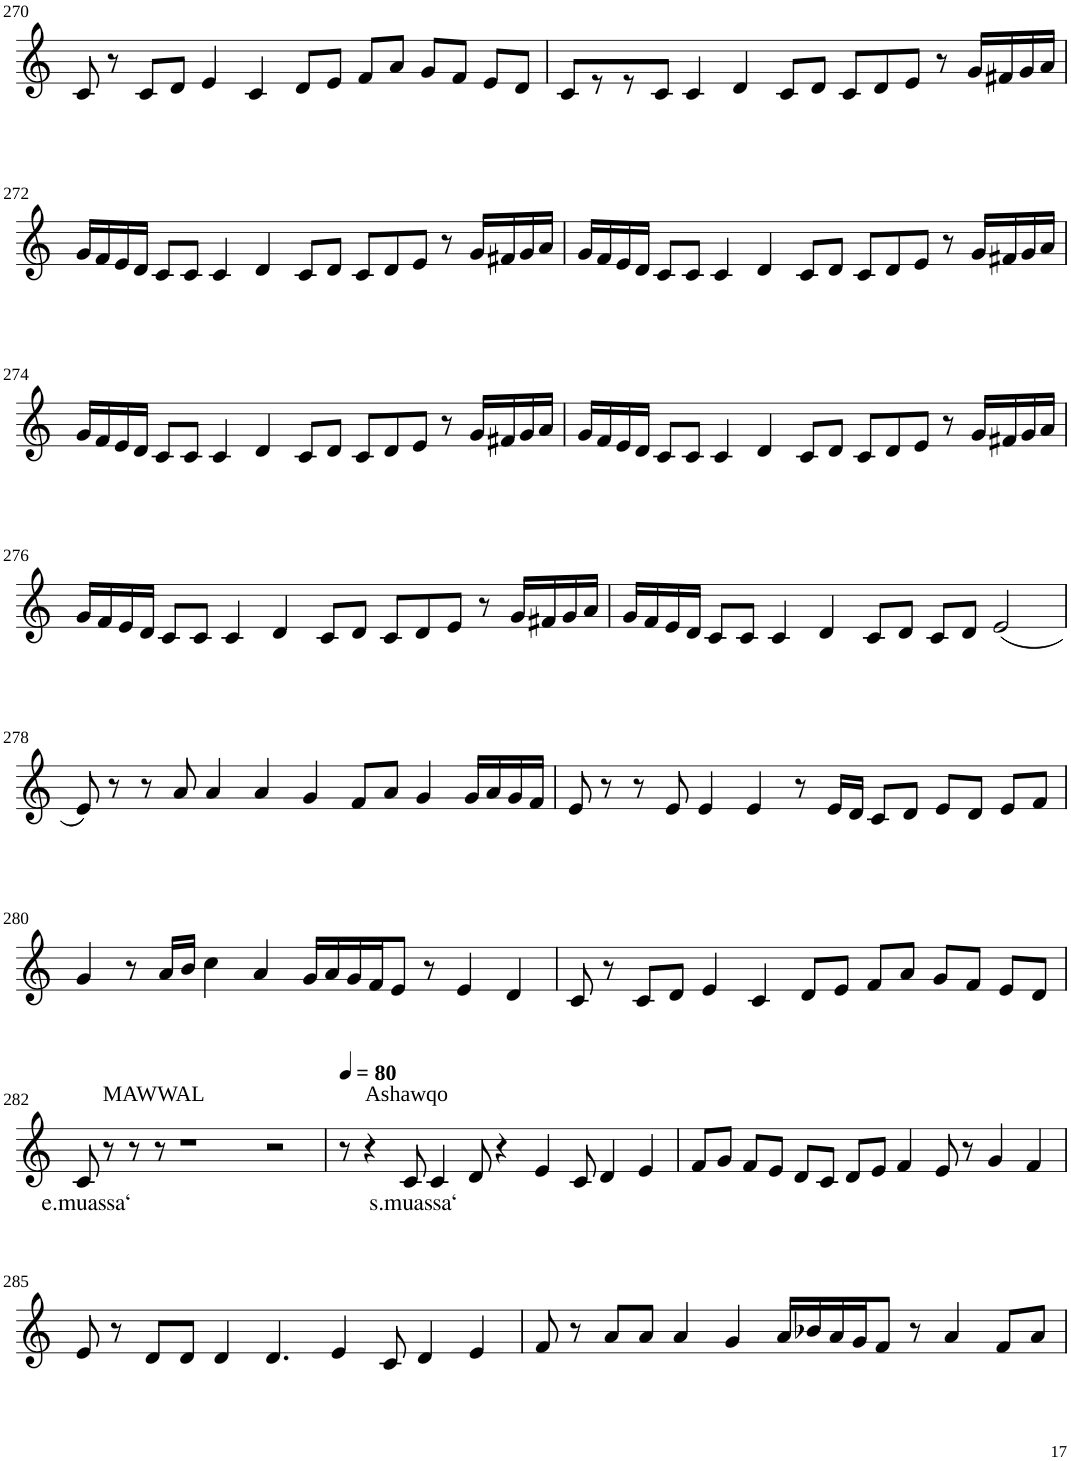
**kern	**text
*part1	*part1
*staff1	*staff1
*I"Violin	*
!!LO:PB:g=z
*clefG2	*
*k[]	*
*M8/4	*
=270	=270
8c/	.
8r	.
8c/L	.
8d/J	.
4e/	.
4c/	.
8d/L	.
8e/J	.
8f/L	.
8a/J	.
8g/L	.
8f/J	.
8e/L	.
8d/J	.
=271	=271
8c/L	.
8r	.
8r	.
8c/J	.
4c/	.
4d/	.
8c/L	.
8d/J	.
8c/L	.
8d/	.
8e/J	.
8r	.
16g/LL	.
16f#X/	.
16g/	.
16a/JJ	.
!!LO:LB:g=z
=272	=272
16g/LL	.
16f/	.
16e/	.
16d/JJ	.
8c/L	.
8c/J	.
4c/	.
4d/	.
8c/L	.
8d/J	.
8c/L	.
8d/	.
8e/J	.
8r	.
16g/LL	.
16f#X/	.
16g/	.
16a/JJ	.
=273	=273
16g/LL	.
16f/	.
16e/	.
16d/JJ	.
8c/L	.
8c/J	.
4c/	.
4d/	.
8c/L	.
8d/J	.
8c/L	.
8d/	.
8e/J	.
8r	.
16g/LL	.
16f#X/	.
16g/	.
16a/JJ	.
!!LO:LB:g=z
=274	=274
16g/LL	.
16f/	.
16e/	.
16d/JJ	.
8c/L	.
8c/J	.
4c/	.
4d/	.
8c/L	.
8d/J	.
8c/L	.
8d/	.
8e/J	.
8r	.
16g/LL	.
16f#X/	.
16g/	.
16a/JJ	.
=275	=275
16g/LL	.
16f/	.
16e/	.
16d/JJ	.
8c/L	.
8c/J	.
4c/	.
4d/	.
8c/L	.
8d/J	.
8c/L	.
8d/	.
8e/J	.
8r	.
16g/LL	.
16f#X/	.
16g/	.
16a/JJ	.
!!LO:LB:g=z
=276	=276
16g/LL	.
16f/	.
16e/	.
16d/JJ	.
8c/L	.
8c/J	.
4c/	.
4d/	.
8c/L	.
8d/J	.
8c/L	.
8d/	.
8e/J	.
8r	.
16g/LL	.
16f#X/	.
16g/	.
16a/JJ	.
=277	=277
16g/LL	.
16f/	.
16e/	.
16d/JJ	.
8c/L	.
8c/J	.
4c/	.
4d/	.
8c/L	.
8d/J	.
8c/L	.
8d/J	.
(2e/	.
!!LO:LB:g=z
=278	=278
8e/)	.
8r	.
8r	.
8a/	.
4a/	.
4a/	.
4g/	.
8f/L	.
8a/J	.
4g/	.
16g/LL	.
16a/	.
16g/	.
16f/JJ	.
=279	=279
8e/	.
8r	.
8r	.
8e/	.
4e/	.
4e/	.
8r	.
16e/LL	.
16d/JJ	.
8c/L	.
8d/J	.
8e/L	.
8d/J	.
8e/L	.
8f/J	.
!!LO:LB:g=z
=280	=280
4g/	.
8r	.
16a/LL	.
16b/JJ	.
4cc\	.
4a/	.
16g/LL	.
16a/	.
16g/	.
16f/J	.
8e/J	.
8r	.
4e/	.
4d/	.
=281	=281
8c/	.
8r	.
8c/L	.
8d/J	.
4e/	.
4c/	.
8d/L	.
8e/J	.
8f/L	.
8a/J	.
8g/L	.
8f/J	.
8e/L	.
8d/J	.
!!LO:LB:g=z
=282	=282
!	!LO:LY:b
8c/	e.muassa‘
!LO:TX:a:t=MAWWAL	!
8r	.
8r	.
8r	.
1r	.
2r	.
=283	=283
*MM80	*
8r	.
!LO:TX:a:t=Ashawqo	!
4r	.
!	!LO:LY:b
8c/	s.muassa‘
4c/	.
8d/	.
4r	.
4e/	.
8c/	.
4d/	.
4e/	.
=284	=284
8f/L	.
8g/J	.
8f/L	.
8e/J	.
8d/L	.
8c/J	.
8d/L	.
8e/J	.
4f/	.
8e/	.
8r	.
4g/	.
4f/	.
!!LO:LB:g=z
=285	=285
8e/	.
8r	.
8d/L	.
8d/J	.
4d/	.
4.d/	.
4e/	.
8c/	.
4d/	.
4e/	.
=286	=286
8f/	.
8r	.
8a/L	.
8a/J	.
4a/	.
4g/	.
16a/LL	.
16b-X/	.
16a/	.
16g/J	.
8f/J	.
8r	.
4a/	.
8f/L	.
8a/J	.
=	=
*-	*-
